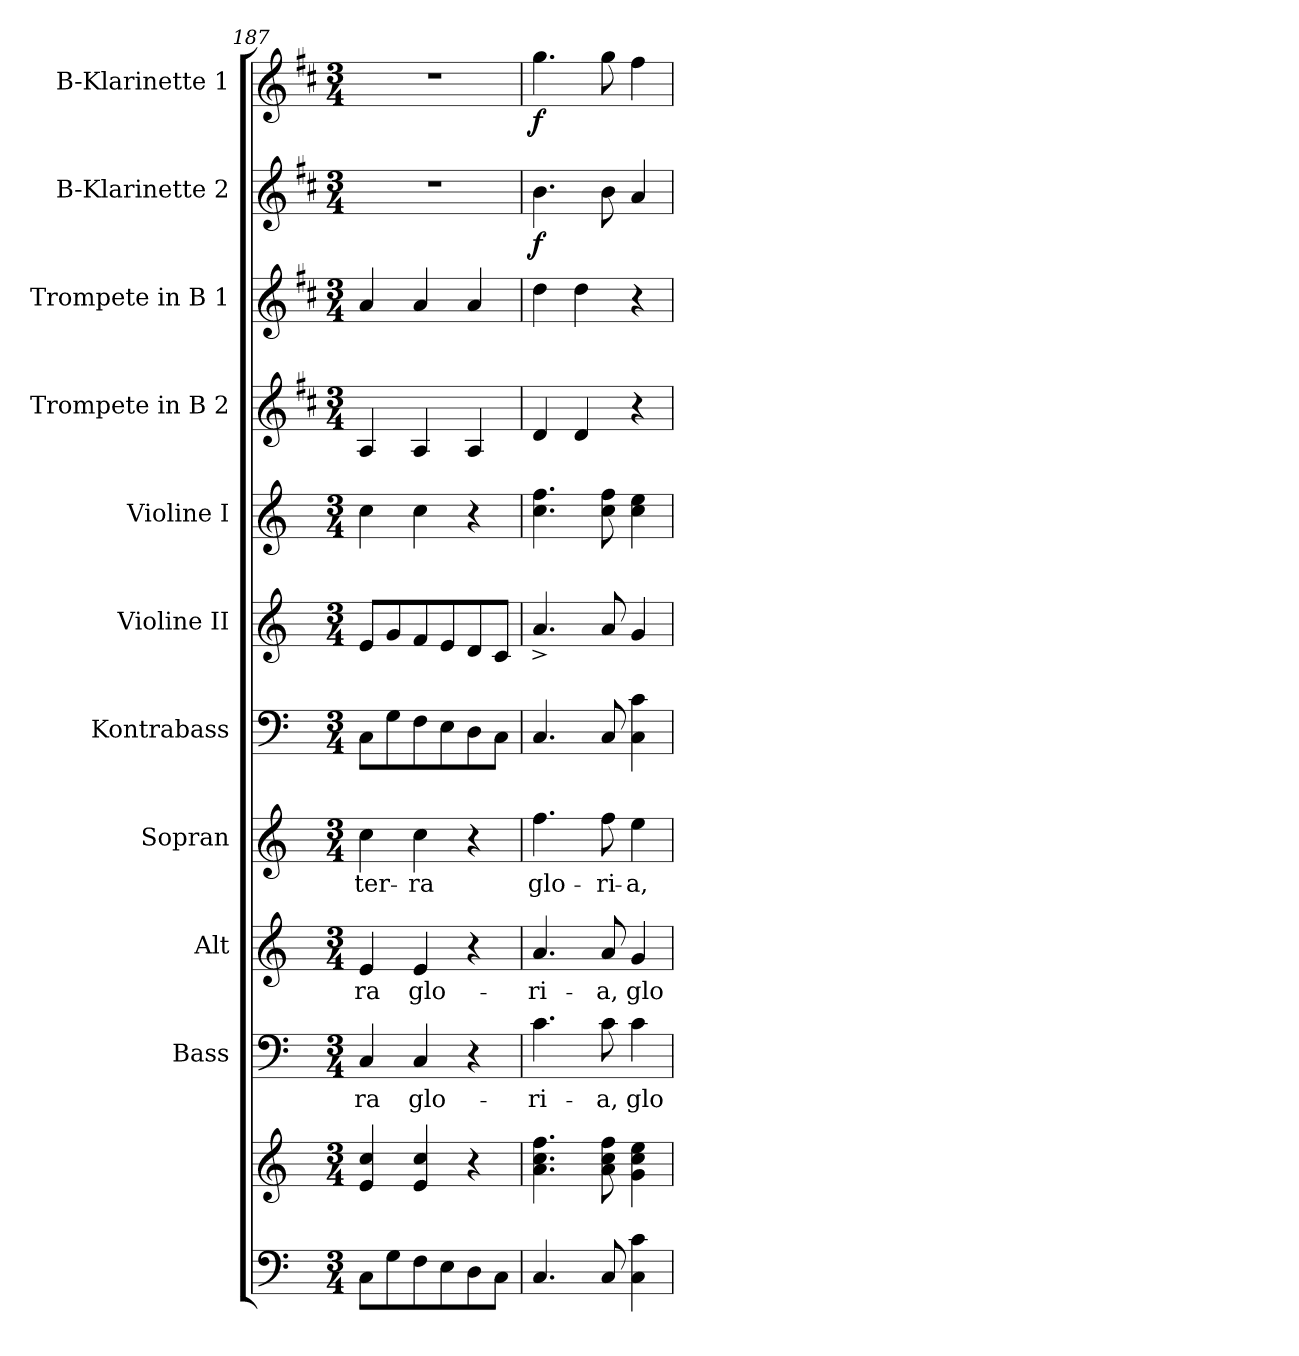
**kern	**kern	**kern	**text	**kern	**text	**kern	**text	**kern	**kern	**kern	**kern	**kern	**kern	**dynam	**kern	**dynam
*part11	*part11	*part10	*part10	*part9	*part9	*part8	*part8	*part7	*part6	*part5	*part4	*part3	*part2	*part2	*part1	*part1
*staff12	*staff11	*staff10	*staff10	*staff9	*staff9	*staff8	*staff8	*staff7	*staff6	*staff5	*staff4	*staff3	*staff2	*staff2	*staff1	*staff1
*	*	*I"Bass	*	*I"Alt	*	*I"Sopran	*	*I"Kontrabass	*I"Violine II	*I"Violine I	*I"Trompete in B 2	*I"Trompete in B 1	*I"B-Klarinette 2	*	*I"B-Klarinette 1	*
*	*	*I'B.	*	*I'A.	*	*I'S.	*	*I'Kb.	*I'Vl. II	*I'Vl. I	*I'Tr. 2	*I'Tr. 1	*I'B Kl. 2	*	*I'B Kl. 1	*
*clefF4	*clefG2	*clefF4	*	*clefG2	*	*clefG2	*	*clefF4	*clefG2	*clefG2	*clefG2	*clefG2	*clefG2	*	*clefG2	*
*	*	*	*	*	*	*	*	*ITrd7c12	*	*	*ITrd1c2	*ITrd1c2	*ITrd1c2	*	*ITrd1c2	*
*k[]	*k[]	*k[]	*	*k[]	*	*k[]	*	*k[]	*k[]	*k[]	*k[]	*k[]	*k[]	*	*k[]	*
*C:	*C:	*C:	*	*C:	*	*C:	*	*C:	*C:	*C:	*C:	*C:	*C:	*	*C:	*
*M3/4	*M3/4	*M3/4	*	*M3/4	*	*M3/4	*	*M3/4	*M3/4	*M3/4	*M3/4	*M3/4	*M3/4	*	*M3/4	*
=187	=187	=187	=187	=187	=187	=187	=187	=187	=187	=187	=187	=187	=187	=187	=187	=187
!	!	!	!LO:LY:b	!	!LO:LY:b	!	!LO:LY:b	!	!	!	!	!	!	!	!	!
8C\L	4e/ 4cc/	4C/	-ra	4e/	-ra	4cc\	ter-	8CC\L	8e/L	4cc\	4G/	4g/	2.r	.	2.r	.
8G\	.	.	.	.	.	.	.	8GG\	8g/	.	.	.	.	.	.	.
!	!	!	!LO:LY:b	!	!LO:LY:b	!	!LO:LY:b	!	!	!	!	!	!	!	!	!
8F\	4e/ 4cc/	4C/	glo-	4e/	glo-	4cc\	-ra	8FF\	8f/	4cc\	4G/	4g/	.	.	.	.
8E\	.	.	.	.	.	.	.	8EE\	8e/	.	.	.	.	.	.	.
8D\	4r	4r	.	4r	.	4r	.	8DD\	8d/	4r	4G/	4g/	.	.	.	.
8C\J	.	.	.	.	.	.	.	8CC\J	8c/J	.	.	.	.	.	.	.
=188	=188	=188	=188	=188	=188	=188	=188	=188	=188	=188	=188	=188	=188	=188	=188	=188
!	!	!	!LO:LY:b	!	!LO:LY:b	!	!LO:LY:b	!	!	!	!	!	!	!LO:DY:b	!	!LO:DY:b
4.C/	4.a\ 4.cc\ 4.ff\	4.c\	-ri-	4.a/	-ri-	4.ff\	glo-	4.CC/	4.a^</	4.cc\ 4.ff\	4c/	4cc\	4.a\	f	4.ff\	f
.	.	.	.	.	.	.	.	.	.	.	4c/	4cc\	.	.	.	.
!	!	!	!LO:LY:b	!	!LO:LY:b	!	!LO:LY:b	!	!	!	!	!	!	!	!	!
8C/	8a\ 8cc\ 8ff\	8c\	-a,	8a/	-a,	8ff\	-ri-	8CC/	8a/	8cc\ 8ff\	.	.	8a\	.	8ff\	.
!	!	!	!LO:LY:b	!	!LO:LY:b	!	!LO:LY:b	!	!	!	!	!	!	!	!	!
4C\ 4c\	4g\ 4cc\ 4ee\	4c\	glo-	4g/	glo-	4ee\	-a,	4CC\ 4C\	4g/	4cc\ 4ee\	4r	4r	4g/	.	4ee\	.
=	=	=	=	=	=	=	=	=	=	=	=	=	=	=	=	=
*-	*-	*-	*-	*-	*-	*-	*-	*-	*-	*-	*-	*-	*-	*-	*-	*-
